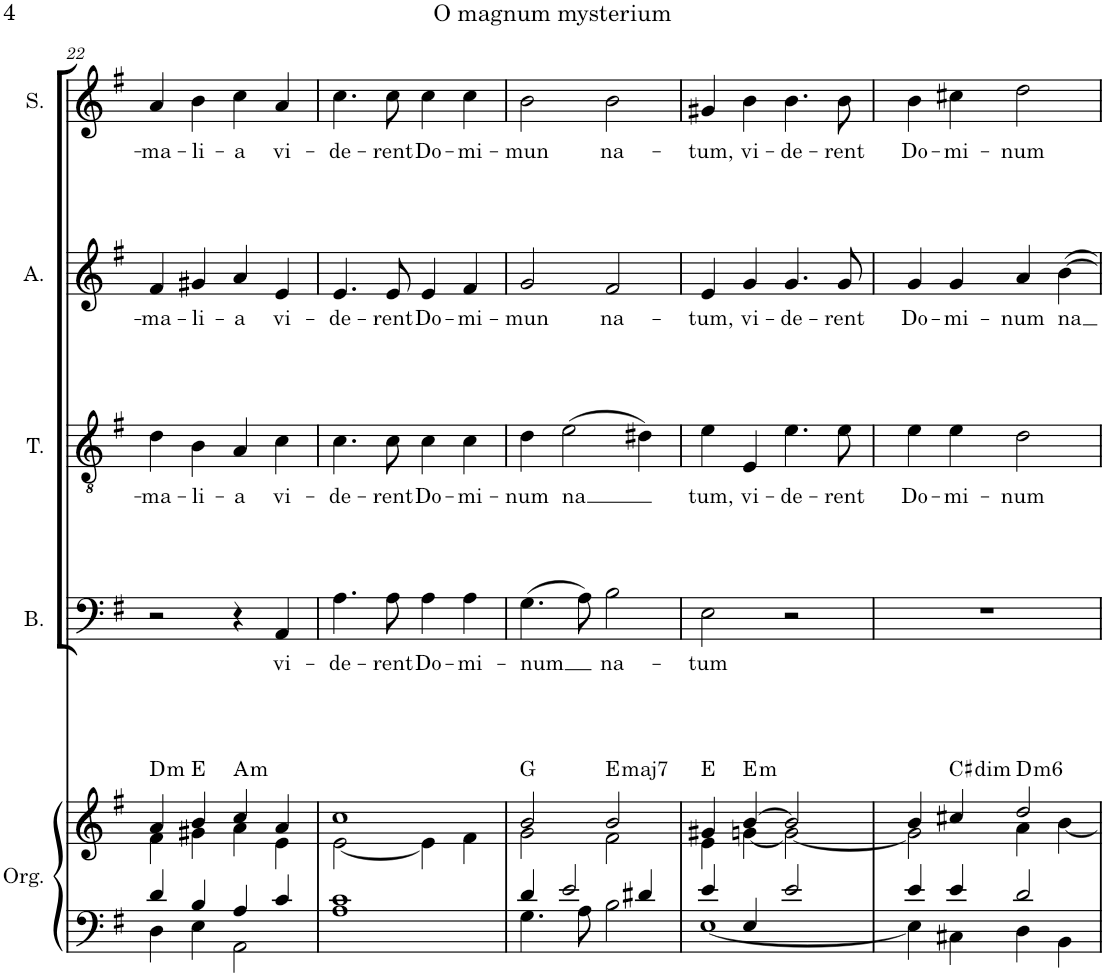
**kern	**kern	**harte	**kern	**text	**kern	**text	**kern	**text	**kern	**text
*part5	*part5	*part5	*part4	*part4	*part3	*part3	*part2	*part2	*part1	*part1
*staff6	*staff5	*	*staff4	*staff4	*staff3	*staff3	*staff2	*staff2	*staff1	*staff1
*I"Órgano	*	*	*I"Bajo	*	*I"Tenor	*	*I"Alto	*	*I"Soprano	*
*	*	*	*I'B.	*	*I'T.	*	*I'A.	*	*I'S.	*
!!LO:PB:g=z
*clefF4	*clefG2	*	*clefF4	*	*clefGv2	*	*clefG2	*	*clefG2	*
*k[f#]	*k[f#]	*	*k[f#]	*	*k[f#]	*	*k[f#]	*	*k[f#]	*
*M2/2	*M2/2	*	*M2/2	*	*M2/2	*	*M2/2	*	*M2/2	*
*met(c|)	*met(c|)	*	*met(c|)	*	*met(c|)	*	*met(c|)	*	*met(c|)	*
=22	=22	=22	=22	=22	=22	=22	=22	=22	=22	=22
*^	*^	*	*	*	*	*	*	*	*	*
!	!	!	!	!LO:H:kt=m	!	!	!	!LO:LY:b	!	!LO:LY:b	!	!LO:LY:b
4d/	4D\	4a/	4f#\	D:min	2r	.	4d\	-ma-	4f#/	-ma-	4a/	-ma-
!	!	!	!	!	!	!	!	!LO:LY:b	!	!LO:LY:b	!	!LO:LY:b
4B/	4E\	4b/	4g#X\	E:maj	.	.	4B\	-li-	4g#X/	-li-	4b\	-li-
!	!	!	!	!LO:H:kt=m	!	!	!	!LO:LY:b	!	!LO:LY:b	!	!LO:LY:b
4A/	2AA\	4cc/	4a\	A:min	4r	.	4A/	-a	4a/	-a	4cc\	-a
!	!	!	!	!	!	!LO:LY:b	!	!LO:LY:b	!	!LO:LY:b	!	!LO:LY:b
4c/	.	4a/	4e\	.	4AA/	vi-	4c\	vi-	4e/	vi-	4a/	vi-
=23	=23	=23	=23	=23	=23	=23	=23	=23	=23	=23	=23	=23
!	!	!	!	!	!	!LO:LY:b	!	!LO:LY:b	!	!LO:LY:b	!	!LO:LY:b
1c	1A	1cc	[2e\	.	4.A\	-de-	4.c\	-de-	4.e/	-de-	4.cc\	-de-
!	!	!	!	!	!	!LO:LY:b	!	!LO:LY:b	!	!LO:LY:b	!	!LO:LY:b
.	.	.	.	.	8A\	-rent	8c\	-rent	8e/	-rent	8cc\	-rent
!	!	!	!	!	!	!LO:LY:b	!	!LO:LY:b	!	!LO:LY:b	!	!LO:LY:b
.	.	.	4e\]	.	4A\	Do-	4c\	Do-	4e/	Do-	4cc\	Do-
!	!	!	!	!	!	!LO:LY:b	!	!LO:LY:b	!	!LO:LY:b	!	!LO:LY:b
.	.	.	4f#\	.	4A\	-mi-	4c\	-mi-	4f#/	-mi-	4cc\	-mi-
=24	=24	=24	=24	=24	=24	=24	=24	=24	=24	=24	=24	=24
!	!	!	!	!	!	!LO:LY:b	!	!LO:LY:b	!	!LO:LY:b	!	!LO:LY:b
4d/	4.G\	2b/	2g\	G:maj	(4.G\	-num	4d\	-num	2g/	-mun	2b\	-mun
!	!	!	!	!	!	!	!	!LO:LY:b	!	!	!	!
2e/	.	.	.	.	.	.	(2e\	na	.	.	.	.
.	8A\	.	.	.	8A\)	.	.	.	.	.	.	.
!	!	!	!	!LO:H:kt=maj7	!	!LO:LY:b	!	!	!	!LO:LY:b	!	!LO:LY:b
.	2B\	2b/	2f#\	E:maj7	2B\	na-	.	.	2f#/	na-	2b\	na-
4d#X/	.	.	.	.	.	.	4d#X\)	.	.	.	.	.
=25	=25	=25	=25	=25	=25	=25	=25	=25	=25	=25	=25	=25
!	!	!	!	!	!	!LO:LY:b	!	!LO:LY:b	!	!LO:LY:b	!	!LO:LY:b
4e/	[1E	4g#X/	4e\	E:maj	2E\	-tum	4e\	tum,	4e/	-tum,	4g#X/	-tum,
!	!	!	!	!LO:H:kt=m	!	!	!	!LO:LY:b	!	!LO:LY:b	!	!LO:LY:b
4E/	.	[4b/	[4gn\	E:min	.	.	4E/	vi-	4g/	vi-	4b\	vi-
!	!	!	!	!	!	!	!	!LO:LY:b	!	!LO:LY:b	!	!LO:LY:b
2e/	.	2b/]	2g\_	.	2r	.	4.e\	-de-	4.g/	-de-	4.b\	-de-
!	!	!	!	!	!	!	!	!LO:LY:b	!	!LO:LY:b	!	!LO:LY:b
.	.	.	.	.	.	.	8e\	-rent	8g/	-rent	8b\	-rent
=26	=26	=26	=26	=26	=26	=26	=26	=26	=26	=26	=26	=26
!	!	!	!	!	!	!	!	!LO:LY:b	!	!LO:LY:b	!	!LO:LY:b
4e/	4E\]	4b/	2g\]	.	1r	.	4e\	Do-	4g/	Do-	4b\	Do-
!	!	!	!	!LO:H:kt=dim	!	!	!	!LO:LY:b	!	!LO:LY:b	!	!LO:LY:b
4e/	4C#X\	4cc#X/	.	C#:dim	.	.	4e\	-mi-	4g/	-mi-	4cc#X\	-mi-
!	!	!	!	!LO:H:kt=m6	!	!	!	!LO:LY:b	!	!LO:LY:b	!	!LO:LY:b
2d/	4D\	2dd/	4a\	D:min6	.	.	2d\	-num	4a/	-num	2dd\	-num
!	!	!	!	!	!	!	!	!	!	!LO:LY:b	!	!
.	4BB\	.	[4b\	.	.	.	.	.	[4b\	na	.	.
*v	*v	*	*	*	*	*	*	*	*	*	*	*
*	*v	*v	*	*	*	*	*	*	*	*	*
=	=	=	=	=	=	=	=	=	=	=
*-	*-	*-	*-	*-	*-	*-	*-	*-	*-	*-
